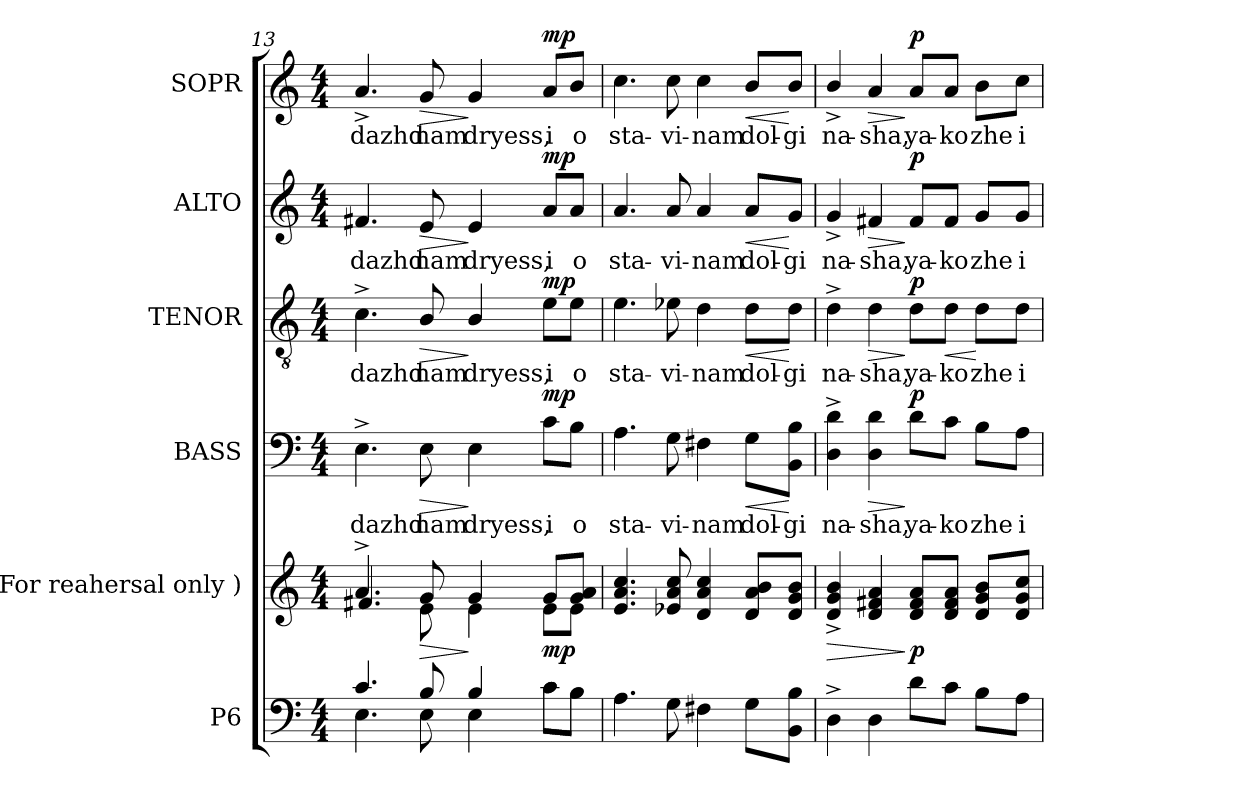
**kern	**kern	**dynam	**kern	**text	**dynam	**kern	**text	**dynam	**kern	**text	**dynam	**kern	**text	**dynam
*part6	*part5	*part5	*part4	*part4	*part4	*part3	*part3	*part3	*part2	*part2	*part2	*part1	*part1	*part1
*staff6	*staff5	*staff5	*staff4	*staff4	*staff4	*staff3	*staff3	*staff3	*staff2	*staff2	*staff2	*staff1	*staff1	*staff1
*I"P6	*I"( For reahersal  only )	*	*I"BASS	*	*	*I"TENOR	*	*	*I"ALTO	*	*	*I"SOPR	*	*
*	*	*	*I'B.	*	*	*I'T.	*	*	*I'A.	*	*	*I'S.	*	*
*clefF4	*clefG2	*	*clefF4	*	*	*clefGv2	*	*	*clefG2	*	*	*clefG2	*	*
*	*	*	*	*	*	*ITrd7c12	*	*	*	*	*	*	*	*
*k[]	*k[]	*	*k[]	*	*	*k[]	*	*	*k[]	*	*	*k[]	*	*
*a:	*a:	*	*a:	*	*	*a:	*	*	*a:	*	*	*a:	*	*
*M4/4	*M4/4	*	*M4/4	*	*	*M4/4	*	*	*M4/4	*	*	*M4/4	*	*
=13	=13	=13	=13	=13	=13	=13	=13	=13	=13	=13	=13	=13	=13	=13
*^	*^	*	*	*	*	*	*	*	*	*	*	*	*	*
!	!	!	!	!	!	!LO:LY:b:color=#000000	!	!	!	!	!	!	!	!	!	!
!	!	!	!	!	!	!	!	!	!LO:LY:b:color=#000000	!	!	!	!	!	!	!
!	!	!	!	!	!	!	!	!	!	!	!	!LO:LY:b:color=#000000	!	!	!	!
!	!	!	!	!	!	!	!	!	!	!	!	!	!	!	!LO:LY:b:color=#000000	!
4.ci/	4.Ei\	4.a^i/	4.f#Xi/	.	4.E^i\	dazhd	.	4.C^i\	dazhd	.	4.f#Xi/	dazhd	.	4.a^i/	dazhd	.
!	!	!	!	!LO:HP:b	!	!	!	!	!	!	!	!	!	!	!	!
!	!	!	!	!	!	!LO:LY:b:color=#000000	!LO:HP:b	!	!	!	!	!	!	!	!	!
!	!	!	!	!	!	!	!	!	!LO:LY:b:color=#000000	!LO:HP:b	!	!	!	!	!	!
!	!	!	!	!	!	!	!	!	!	!	!	!LO:LY:b:color=#000000	!LO:HP:b	!	!	!
!	!	!	!	!	!	!	!	!	!	!	!	!	!	!	!LO:LY:b:color=#000000	!LO:HP:b
8Bi/	8Ei\	8gi/	8ei\	>	8Ei\	nam	>	8BBi/	nam	>	8ei/	nam	>	8gi/	nam	>
!	!	!	!	!	!	!LO:LY:b:color=#000000	!	!	!	!	!	!	!	!	!	!
!	!	!	!	!	!	!	!	!	!LO:LY:b:color=#000000	!	!	!	!	!	!	!
!	!	!	!	!	!	!	!	!	!	!	!	!LO:LY:b:color=#000000	!	!	!	!
!	!	!	!	!	!	!	!	!	!	!	!	!	!	!	!LO:LY:b:color=#000000	!
4Bi/	4Ei\	4gi/	4ei\	]	4Ei\	dryess,	]	4BBi/	dryess,	]	4ei/	dryess,	]	4gi/	dryess,	]
!	!	!	!	!	!	!LO:LY:b:color=#000000	!	!	!	!	!	!	!	!	!	!
!	!	!	!	!	!	!	!	!	!LO:LY:b:color=#000000	!	!	!	!	!	!	!
!	!	!	!	!	!	!	!	!	!	!	!	!LO:LY:b:color=#000000	!	!	!	!
!	!	!	!	!	!	!	!	!	!	!	!	!	!	!	!LO:LY:b:color=#000000	!
8ci\L	8ci\L	8gi/L	8ei\L	mp	8ci\L	i	mp	8Ei\L	i	mp	8ai/L	i	mp	8ai/L	i	mp
!	!	!	!	!	!	!LO:LY:b:color=#000000	!	!	!	!	!	!	!	!	!	!
!	!	!	!	!	!	!	!	!	!LO:LY:b:color=#000000	!	!	!	!	!	!	!
!	!	!	!	!	!	!	!	!	!	!	!	!LO:LY:b:color=#000000	!	!	!	!
!	!	!	!	!	!	!	!	!	!	!	!	!	!	!	!LO:LY:b:color=#000000	!
8Bi\J	8Bi\J	8gi/ 8aiJ	8ei\J	.	8B>i\J	o	.	8E>i\J	o	.	8a>i/J	o	.	8b>i/J	o	.
*v	*v	*	*	*	*	*	*	*	*	*	*	*	*	*	*	*
*	*v	*v	*	*	*	*	*	*	*	*	*	*	*	*	*
!!LO:LB:g=z
=14	=14	=14	=14	=14	=14	=14	=14	=14	=14	=14	=14	=14	=14	=14
*^	*^	*	*	*	*	*	*	*	*	*	*	*	*	*
!	!	!	!	!	!	!LO:LY:b:color=#000000	!	!	!	!	!	!	!	!	!	!
*v	*v	*	*	*	*	*	*	*	*	*	*	*	*	*	*	*
*	*v	*v	*	*	*	*	*	*	*	*	*	*	*	*	*
*^	*^	*	*	*	*	*	*	*	*	*	*	*	*	*
!	!	!	!	!	!	!	!	!	!LO:LY:b:color=#000000	!	!	!	!	!	!	!
*v	*v	*	*	*	*	*	*	*	*	*	*	*	*	*	*	*
*	*v	*v	*	*	*	*	*	*	*	*	*	*	*	*	*
*^	*^	*	*	*	*	*	*	*	*	*	*	*	*	*
!	!	!	!	!	!	!	!	!	!	!	!	!LO:LY:b:color=#000000	!	!	!	!
*v	*v	*	*	*	*	*	*	*	*	*	*	*	*	*	*	*
*	*v	*v	*	*	*	*	*	*	*	*	*	*	*	*	*
*^	*^	*	*	*	*	*	*	*	*	*	*	*	*	*
!	!	!	!	!	!	!	!	!	!	!	!	!	!	!	!LO:LY:b:color=#000000	!
*v	*v	*	*	*	*	*	*	*	*	*	*	*	*	*	*	*
*	*v	*v	*	*	*	*	*	*	*	*	*	*	*	*	*
4.Ai\	4.ei/ 4.ai 4.cci	.	4.Ai\	- sta-	.	4.Ei\	- sta-	.	4.ai/	- sta-	.	4.cci\	- sta-	.
!	!	!	!	!LO:LY:b:color=#000000	!	!	!	!	!	!	!	!	!	!
!	!	!	!	!	!	!	!LO:LY:b:color=#000000	!	!	!	!	!	!	!
!	!	!	!	!	!	!	!	!	!	!LO:LY:b:color=#000000	!	!	!	!
!	!	!	!	!	!	!	!	!	!	!	!	!	!LO:LY:b:color=#000000	!
8Gi\	8e-Xi/ 8ai 8cci	.	8Gi\	-vi-	.	8E-Xi\	-vi-	.	8ai/	-vi-	.	8cci\	-vi-	.
!	!	!	!	!LO:LY:b:color=#000000	!	!	!	!	!	!	!	!	!	!
!	!	!	!	!	!	!	!LO:LY:b:color=#000000	!	!	!	!	!	!	!
!	!	!	!	!	!	!	!	!	!	!LO:LY:b:color=#000000	!	!	!	!
!	!	!	!	!	!	!	!	!	!	!	!	!	!LO:LY:b:color=#000000	!
4F#Xi\	4di/ 4ai 4cci	.	4F#Xi\	-nam	.	4Di\	-nam	.	4ai/	-nam	.	4cci\	-nam	.
!	!	!	!	!LO:LY:b:color=#000000	!LO:HP:b	!	!	!	!	!	!	!	!	!
!	!	!	!	!	!	!	!LO:LY:b:color=#000000	!LO:HP:b	!	!	!	!	!	!
!	!	!	!	!	!	!	!	!	!	!LO:LY:b:color=#000000	!LO:HP:b	!	!	!
!	!	!	!	!	!	!	!	!	!	!	!	!	!LO:LY:b:color=#000000	!LO:HP:b
8Gi\L	8di/ 8ai 8biL	.	8Gi\L	dol-	<	8Di\L	dol-	<	8ai/L	dol-	<	8bi/L	dol-	<
!	!	!	!	!LO:LY:b:color=#000000	!	!	!	!	!	!	!	!	!	!
!	!	!	!	!	!	!	!LO:LY:b:color=#000000	!	!	!	!	!	!	!
!	!	!	!	!	!	!	!	!	!	!LO:LY:b:color=#000000	!	!	!	!
!	!	!	!	!	!	!	!	!	!	!	!	!	!LO:LY:b:color=#000000	!
8BBi\ 8BiJ	8di/ 8gi 8biJ	.	8BBi\ 8BiJ	-gi	[	8Di\J	-gi	[	8gi/J	-gi	[	8bi/J	-gi	[
=15	=15	=15	=15	=15	=15	=15	=15	=15	=15	=15	=15	=15	=15	=15
!	!	!LO:HP:b	!	!	!	!	!	!	!	!	!	!	!	!
!	!	!	!	!LO:LY:b:color=#000000	!	!	!	!	!	!	!	!	!	!
!	!	!	!	!	!	!	!LO:LY:b:color=#000000	!	!	!	!	!	!	!
!	!	!	!	!	!	!	!	!	!	!LO:LY:b:color=#000000	!	!	!	!
!	!	!	!	!	!	!	!	!	!	!	!	!	!LO:LY:b:color=#000000	!
4D^i\	4di/^ 4gi^ 4bi^	>	4Di\^ 4di^	na-	.	4D^i\	na-	.	4g^i/	na-	.	4b^i/	na-	.
!	!	!	!	!LO:LY:b:color=#000000	!LO:HP:b	!	!	!	!	!	!	!	!	!
!	!	!	!	!	!	!	!LO:LY:b:color=#000000	!LO:HP:b	!	!	!	!	!	!
!	!	!	!	!	!	!	!	!	!	!LO:LY:b:color=#000000	!LO:HP:b	!	!	!
!	!	!	!	!	!	!	!	!	!	!	!	!	!LO:LY:b:color=#000000	!LO:HP:b
4Di\	4di/ 4f#Xi 4ai	.	4Di\ 4di	-sha,	>	4Di\	-sha,	>	4f#Xi/	-sha,	>	4ai/	-sha,	>
!	!	!	!	!LO:LY:b:color=#000000	!	!	!	!	!	!	!	!	!	!
!	!	!	!	!	!	!	!LO:LY:b:color=#000000	!	!	!	!	!	!	!
!	!	!	!	!	!	!	!	!	!	!LO:LY:b:color=#000000	!	!	!	!
!	!	!	!	!	!	!	!	!	!	!	!	!	!LO:LY:b:color=#000000	!
8di\L	8di/ 8f#i 8aiL	] p	8di\L	ya-	] p	8Di\L	ya-	] p	8f#i/L	ya-	] p	8ai/L	ya-	] p
!	!	!	!	!LO:LY:b:color=#000000	!	!	!	!	!	!	!	!	!	!
!	!	!	!	!	!	!	!LO:LY:b:color=#000000	!LO:HP:b	!	!	!	!	!	!
!	!	!	!	!	!	!	!	!	!	!LO:LY:b:color=#000000	!	!	!	!
!	!	!	!	!	!	!	!	!	!	!	!	!	!LO:LY:b:color=#000000	!
8ci\J	8di/ 8f#i 8aiJ	.	8ci\J	-ko	.	8Di\J	-ko	<	8f#i/J	-ko	.	8ai/J	-ko	.
!	!	!	!	!LO:LY:b:color=#000000	!	!	!	!	!	!	!	!	!	!
!	!	!	!	!	!	!	!LO:LY:b:color=#000000	!	!	!	!	!	!	!
!	!	!	!	!	!	!	!	!	!	!LO:LY:b:color=#000000	!	!	!	!
!	!	!	!	!	!	!	!	!	!	!	!	!	!LO:LY:b:color=#000000	!
8Bi\L	8di/ 8gi 8biL	.	8Bi\L	zhe	.	8Di\L	zhe	[	8gi/L	zhe	.	8bi\L	zhe	.
!	!	!	!	!LO:LY:b:color=#000000	!	!	!	!	!	!	!	!	!	!
!	!	!	!	!	!	!	!LO:LY:b:color=#000000	!	!	!	!	!	!	!
!	!	!	!	!	!	!	!	!	!	!LO:LY:b:color=#000000	!	!	!	!
!	!	!	!	!	!	!	!	!	!	!	!	!	!LO:LY:b:color=#000000	!
8Ai\J	8di/ 8gi 8cciJ	.	8Ai\J	i	.	8Di\J	i	.	8gi/J	i	.	8cci\J	i	.
=	=	=	=	=	=	=	=	=	=	=	=	=	=	=
*-	*-	*-	*-	*-	*-	*-	*-	*-	*-	*-	*-	*-	*-	*-
